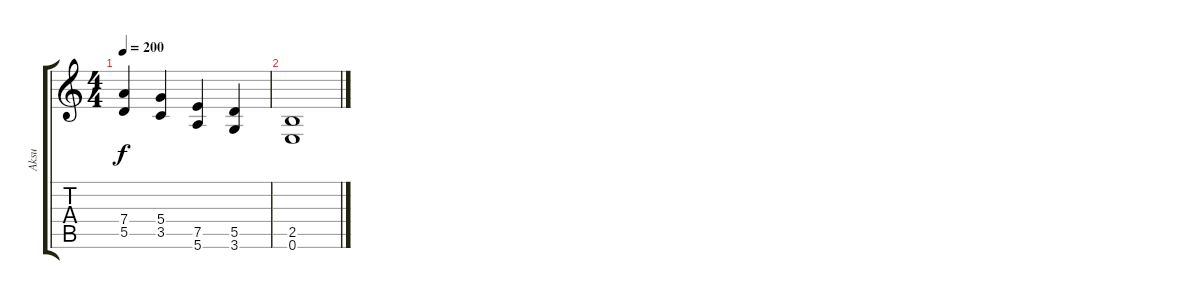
\track ("Aksu" "Aksu") {instrument distortionguitar}
\staff {score tabs}
\tuning (E4 B3 G3 D3 A2 E2) {hide}
\ts (4 4)
\tempo 200
\clef g2
\ks c
(7.4 5.5).4{dy f} (5.4 3.5).4 (7.5 5.6).4 (5.5 3.6).4 |
(2.5 0.6).1
